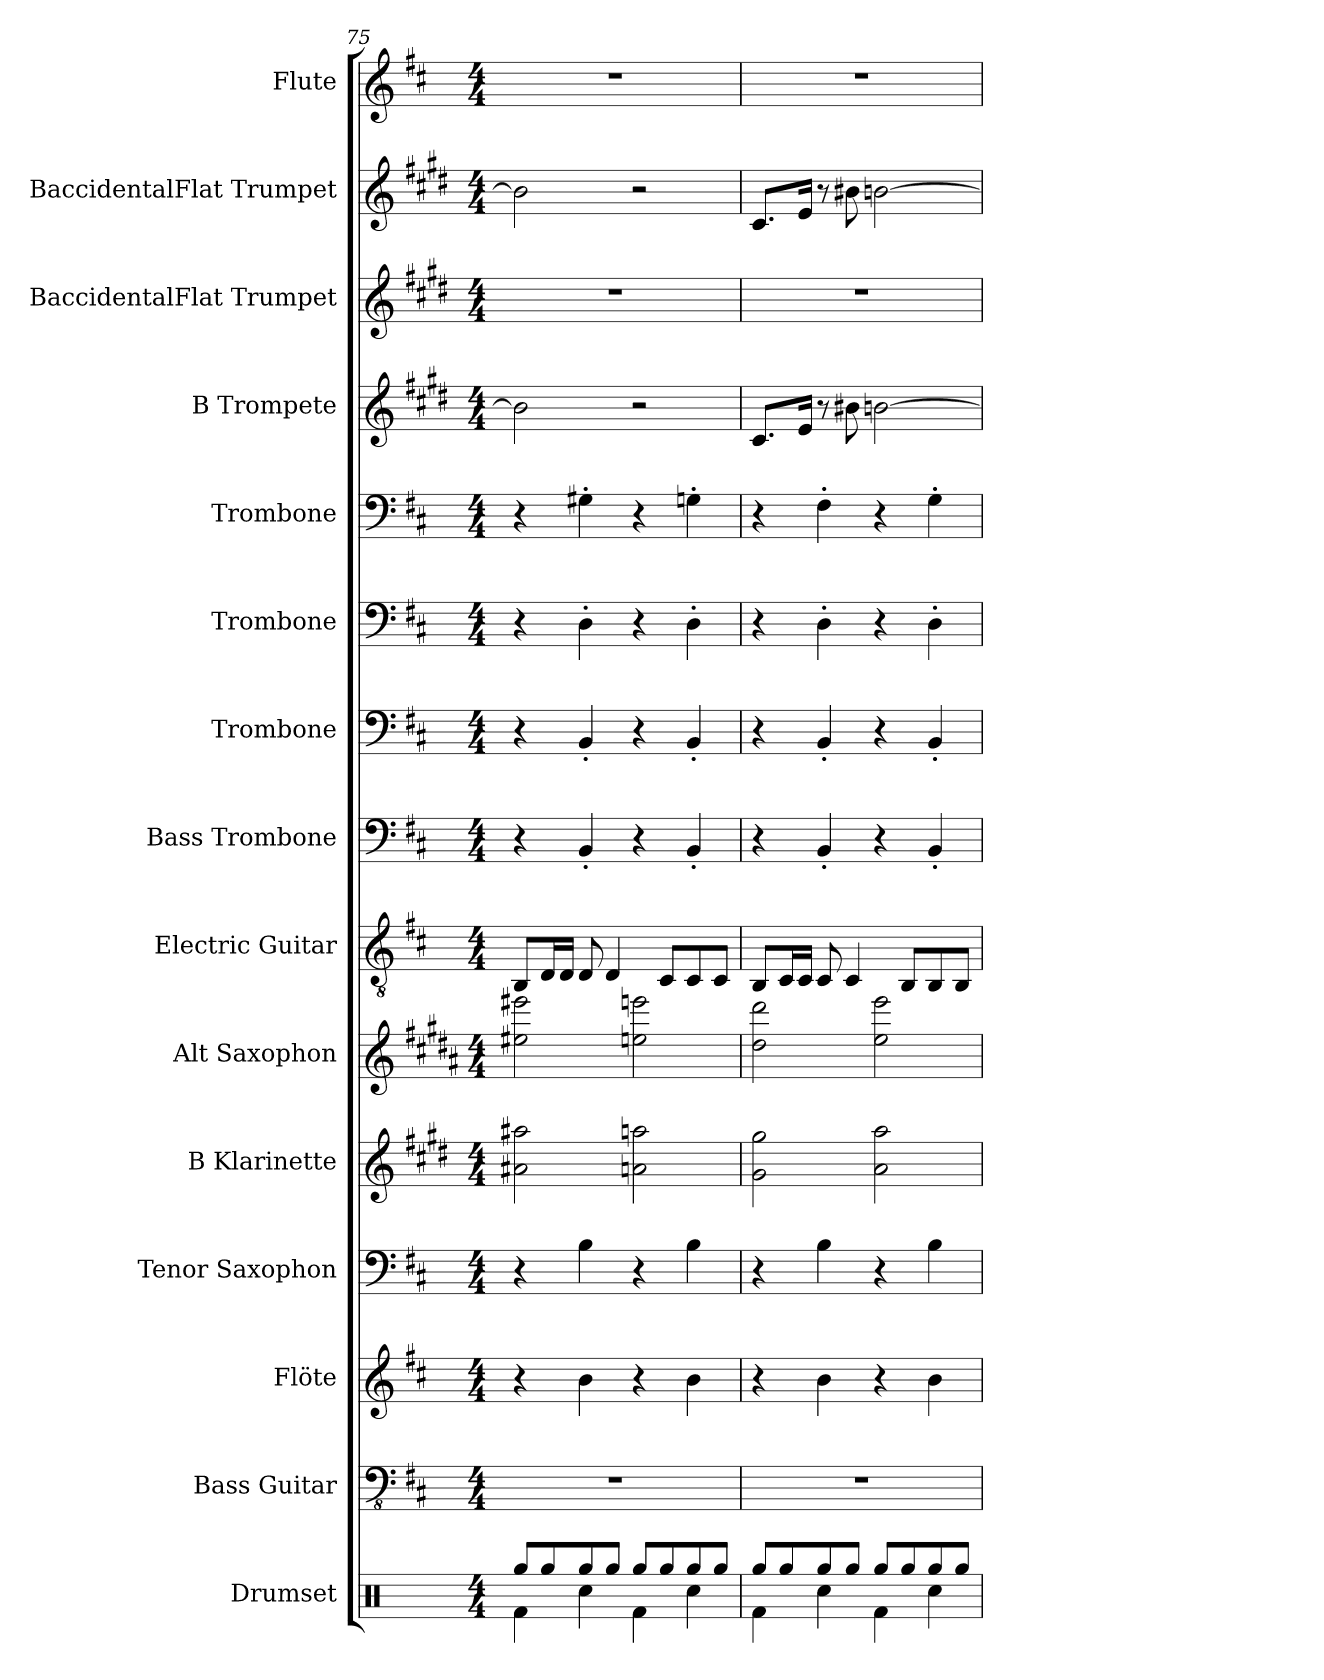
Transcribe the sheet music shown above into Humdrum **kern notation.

**kern	**kern	**kern	**kern	**kern	**kern	**kern	**kern	**kern	**kern	**kern	**kern	**kern	**kern	**kern
*part15	*part14	*part13	*part12	*part11	*part10	*part9	*part8	*part7	*part6	*part5	*part4	*part3	*part2	*part1
*staff15	*staff14	*staff13	*staff12	*staff11	*staff10	*staff9	*staff8	*staff7	*staff6	*staff5	*staff4	*staff3	*staff2	*staff1
*I"Drumset	*I"Bass Guitar	*I"Flöte	*I"Tenor Saxophon	*I"B Klarinette	*I"Alt Saxophon	*I"Electric Guitar	*I"Bass Trombone	*I"Trombone	*I"Trombone	*I"Trombone	*I"B Trompete	*I"BaccidentalFlat Trumpet	*I"BaccidentalFlat Trumpet	*I"Flute
*I'Drs.	*I'B. Guit.	*I'Fl.	*I'T. Sax.	*I'B Kl.	*I'A. Sax.	*I'El. Guit.	*I'B. Trb.	*I'Trb.	*I'Trb.	*I'Trb.	*I'B Tpt.	*I'BaccidentalFlat Tpt.	*I'BaccidentalFlat Tpt.	*I'Fl.
!!LO:PB:g=z
*clefX	*clefFv4	*clefG2	*clefF4	*clefG2	*clefG2	*clefGv2	*clefF4	*clefF4	*clefF4	*clefF4	*clefG2	*clefG2	*clefG2	*clefG2
*	*	*	*ITrd8c14	*ITrd1c2	*ITrd5c9	*	*	*	*	*	*ITrd1c2	*ITrd1c2	*ITrd1c2	*
*k[]	*k[f#c#]	*k[f#c#]	*k[f#c#]	*k[f#c#]	*k[f#c#]	*k[f#c#]	*k[f#c#]	*k[f#c#]	*k[f#c#]	*k[f#c#]	*k[f#c#]	*k[f#c#]	*k[f#c#]	*k[f#c#]
*M4/4	*M4/4	*M4/4	*M4/4	*M4/4	*M4/4	*M4/4	*M4/4	*M4/4	*M4/4	*M4/4	*M4/4	*M4/4	*M4/4	*M4/4
=75	=75	=75	=75	=75	=75	=75	=75	=75	=75	=75	=75	=75	=75	=75
*^	*	*	*	*	*	*	*	*	*	*	*	*	*	*
8Rgg/L	4Rf\	1r	4r	4r	2g#X\ 2gg#X\	2g#X\ 2gg#X\	8BB/L	4r	4r	4r	4r	2a\]	1r	2a\]	1r
8Rgg/	.	.	.	.	.	.	16D/L	.	.	.	.	.	.	.	.
.	.	.	.	.	.	.	16D/JJ	.	.	.	.	.	.	.	.
8Rgg/	4Rcc\	.	4b\	4BB\	.	.	8D/	4BB'/	4BB'/	4D'\	4G#X'\	.	.	.	.
8Rgg/J	.	.	.	.	.	.	4D/	.	.	.	.	.	.	.	.
8Rgg/L	4Rf\	.	4r	4r	2gn\ 2ggn\	2gn\ 2ggn\	.	4r	4r	4r	4r	2r	.	2r	.
8Rgg/	.	.	.	.	.	.	8C#/L	.	.	.	.	.	.	.	.
8Rgg/	4Rcc\	.	4b\	4BB\	.	.	8C#/	4BB'/	4BB'/	4D'\	4Gn'\	.	.	.	.
8Rgg/J	.	.	.	.	.	.	8C#/J	.	.	.	.	.	.	.	.
=76	=76	=76	=76	=76	=76	=76	=76	=76	=76	=76	=76	=76	=76	=76	=76
8Rgg/L	4Rf\	1r	4r	4r	2f#\ 2ff#\	2f#\ 2ff#\	8BB/L	4r	4r	4r	4r	8.B/L	1r	8.B/L	1r
8Rgg/	.	.	.	.	.	.	16C#/L	.	.	.	.	.	.	.	.
.	.	.	.	.	.	.	16C#/JJ	.	.	.	.	16d/Jk	.	16d/Jk	.
8Rgg/	4Rcc\	.	4b\	4BB\	.	.	8C#/	4BB'/	4BB'/	4D'\	4F#'\	8r	.	8r	.
8Rgg/J	.	.	.	.	.	.	4C#/	.	.	.	.	8a#X\	.	8a#X\	.
8Rgg/L	4Rf\	.	4r	4r	2g\ 2gg\	2g\ 2gg\	.	4r	4r	4r	4r	[2an\	.	[2an\	.
8Rgg/	.	.	.	.	.	.	8BB/L	.	.	.	.	.	.	.	.
8Rgg/	4Rcc\	.	4b\	4BB\	.	.	8BB/	4BB'/	4BB'/	4D'\	4G'\	.	.	.	.
8Rgg/J	.	.	.	.	.	.	8BB/J	.	.	.	.	.	.	.	.
*v	*v	*	*	*	*	*	*	*	*	*	*	*	*	*	*
=	=	=	=	=	=	=	=	=	=	=	=	=	=	=
*-	*-	*-	*-	*-	*-	*-	*-	*-	*-	*-	*-	*-	*-	*-
